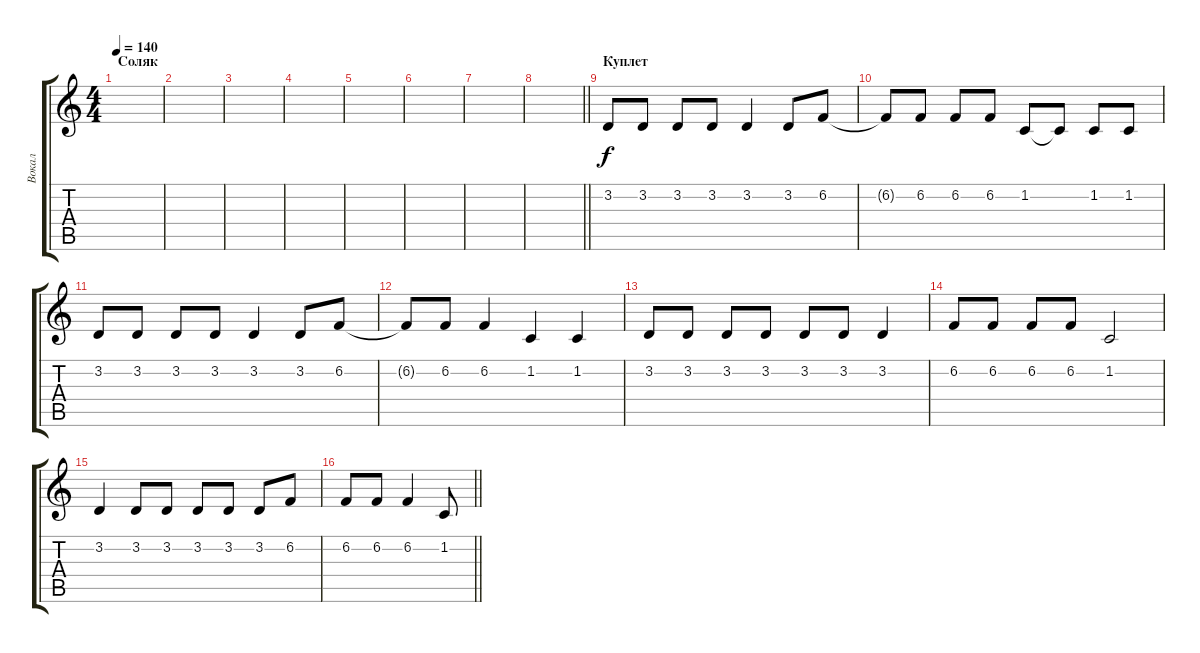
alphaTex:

\track ("Вокал" "Вокал") {instrument fx5brightness}
\staff {score tabs}
\tuning (E4 B3 G3 D3 A2 E2) {hide}
\ts (4 4)
\section ("" "Соляк")
\tempo 140
\clef g2
\ks c
|
|
|
|
|
|
|
\barLineRight lightlight
|
\section ("" "Куплет")
3.2.8 3.2.8 3.2.8 3.2.8 3.2.4 3.2.8 6.2.8 |
6.2{t}.8 6.2.8 6.2.8 6.2.8 1.2.8 1.2{t}.8 1.2.8 1.2.8 |
3.2.8 3.2.8 3.2.8 3.2.8 3.2.4 3.2.8 6.2.8 |
6.2{t}.8 6.2.8 6.2.4 1.2.4 1.2.4 |
3.2.8 3.2.8 3.2.8 3.2.8 3.2.8 3.2.8 3.2.4 |
6.2.8 6.2.8 6.2.8 6.2.8 1.2.2 |
3.2.4 3.2.8 3.2.8 3.2.8 3.2.8 3.2.8 6.2.8 |
\barLineRight lightlight
6.2.8 6.2.8 6.2.4 1.2.8
